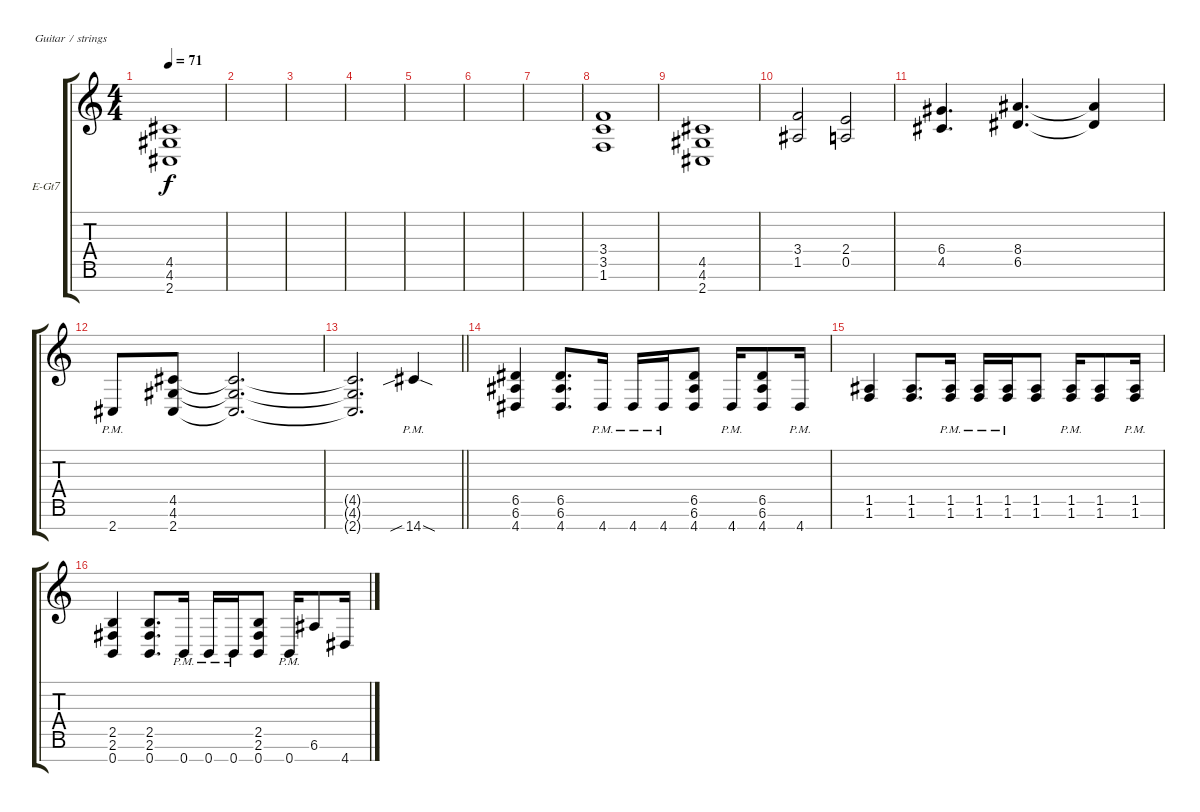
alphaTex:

\defaultSystemsLayout 4
\bracketExtendMode groupsimilarinstruments
\firstSystemTrackNameOrientation horizontal
\otherSystemsTrackNameOrientation horizontal
\track ("Electric Guitar" "E-Gt7") {instrument distortionguitar}
\staff {score tabs}
\tuning (E4 B3 G3 D3 A2 E2 B1)
\ts (4 4)
\tempo 71
\clef g2
\ks c
(2.7{t} 4.6{t} 4.5{t}).1{dy f} |
|
|
|
|
|
|
(1.6 3.5 3.4).1 |
(4.5 2.7 4.6).1 |
(3.4 1.5).2 (0.5 2.4).2 |
(6.4 4.5).4{d} (6.5 8.4).4{d} (6.5{t} 8.4{t}).4 |
2.7{pm}.8 (2.7 4.6 4.5).8 (2.7{t} 4.6{t} 4.5{t}).2{d} |
\barLineRight lightlight
(2.7{t} 4.6{t} 4.5{t}).2{d} 14.7{sib sod pm}.4 |
(4.7 6.6 6.5).4 (6.5 6.6 4.7).8{d} 4.7{pm}.16 4.7{pm}.16 4.7{pm}.16 (4.7 6.6 6.5).8 4.7{pm}.16 (4.7 6.6 6.5).8 4.7{pm}.16 |
(1.6 1.5).4 (1.5 1.6).8{d} (1.6{pm} 1.5{pm}).16 (1.6{pm} 1.5{pm}).16 (1.6{pm} 1.5{pm}).16 (1.6 1.5).8 (1.6{pm} 1.5{pm}).16 (1.6 1.5).8 (1.6{pm} 1.5).16 |
(0.7 2.6 2.5).4 (2.5 2.6 0.7).8{d} 0.7{pm}.16 0.7{pm}.16 0.7{pm}.16 (0.7 2.6 2.5).8 0.7{pm}.16 6.6.8 4.7.16
